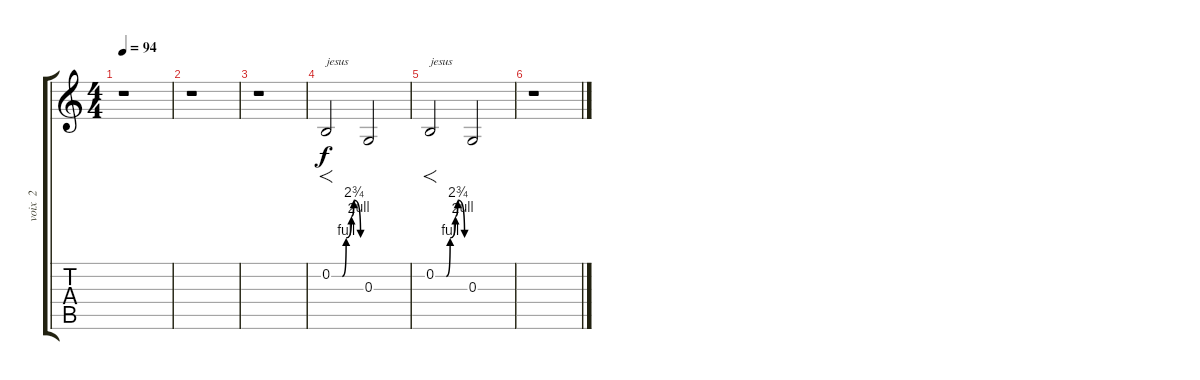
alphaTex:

\track ("voix  2" "voix  2") {instrument voiceoohs}
\staff {score tabs}
\tuning (E4 B3 G3 D3 A2 E2) {hide}
\ts (4 4)
\tempo 94
\clef g2
\ks c
r.1{dy f} |
r.1 |
r.1 |
0.2{be (custom 0 0 22 0 30 4 41 8 46 11 60 4)}.2{f txt "jesus"} 0.3.2 |
0.2{be (custom 0 0 22 0 30 4 41 8 46 11 60 4)}.2{f txt "jesus"} 0.3.2 |
r.1
